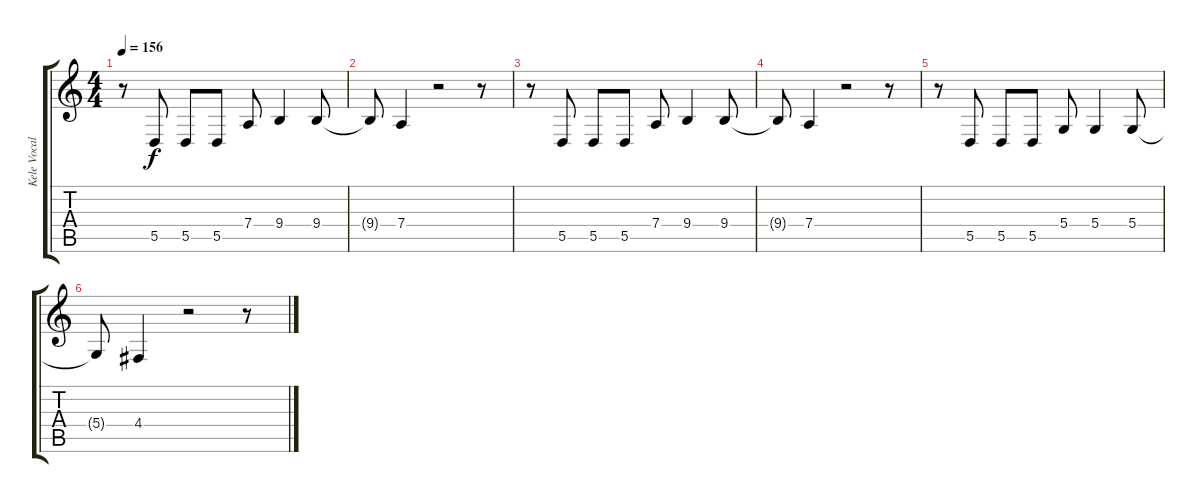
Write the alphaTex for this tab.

\track ("Kele Vocals" "Kele Vocal") {instrument clarinet}
\staff {score tabs}
\tuning (E4 B3 G3 D3 A2 E2) {hide}
\ts (4 4)
\tempo 156
\clef g2
\ks c
r.8{dy f} 5.5.8 5.5.8 5.5.8 7.4.8 9.4.4 9.4.8 |
9.4{t}.8 7.4.4 r.2 r.8 |
r.8 5.5.8 5.5.8 5.5.8 7.4.8 9.4.4 9.4.8 |
9.4{t}.8 7.4.4 r.2 r.8 |
r.8 5.5.8 5.5.8 5.5.8 5.4.8 5.4.4 5.4.8 |
5.4{t}.8 4.4.4 r.2 r.8
